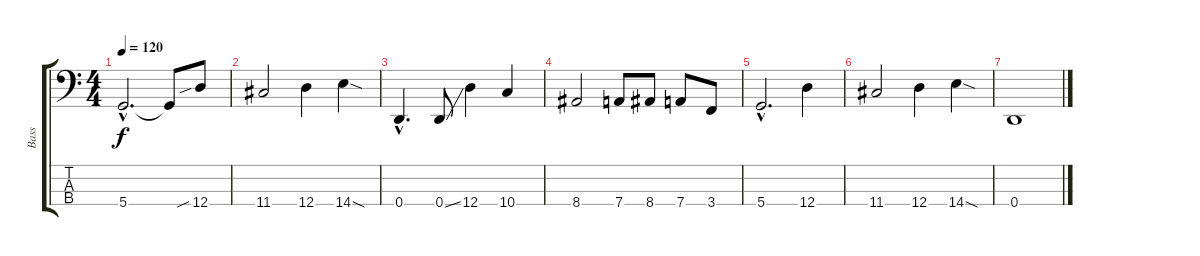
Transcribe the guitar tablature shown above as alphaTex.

\track ("Bass" "Bass") {instrument electricbasspick}
\staff {score tabs}
\tuning (G2 D2 A1 D1) {hide}
\ts (4 4)
\tempo 120
\clef f4
\ks c
5.4{hac}.2{d dy f} 5.4{t}.8 12.4{sib}.8 |
11.4.2 12.4.4 14.4{sod}.4 |
0.4{hac}.4{d} 0.4{ss}.8 12.4.4 10.4.4 |
8.4.2 7.4.8 8.4.8 7.4.8 3.4.8 |
5.4{hac}.2{d} 12.4.4 |
11.4.2 12.4.4 14.4{sod}.4 |
0.4.1
